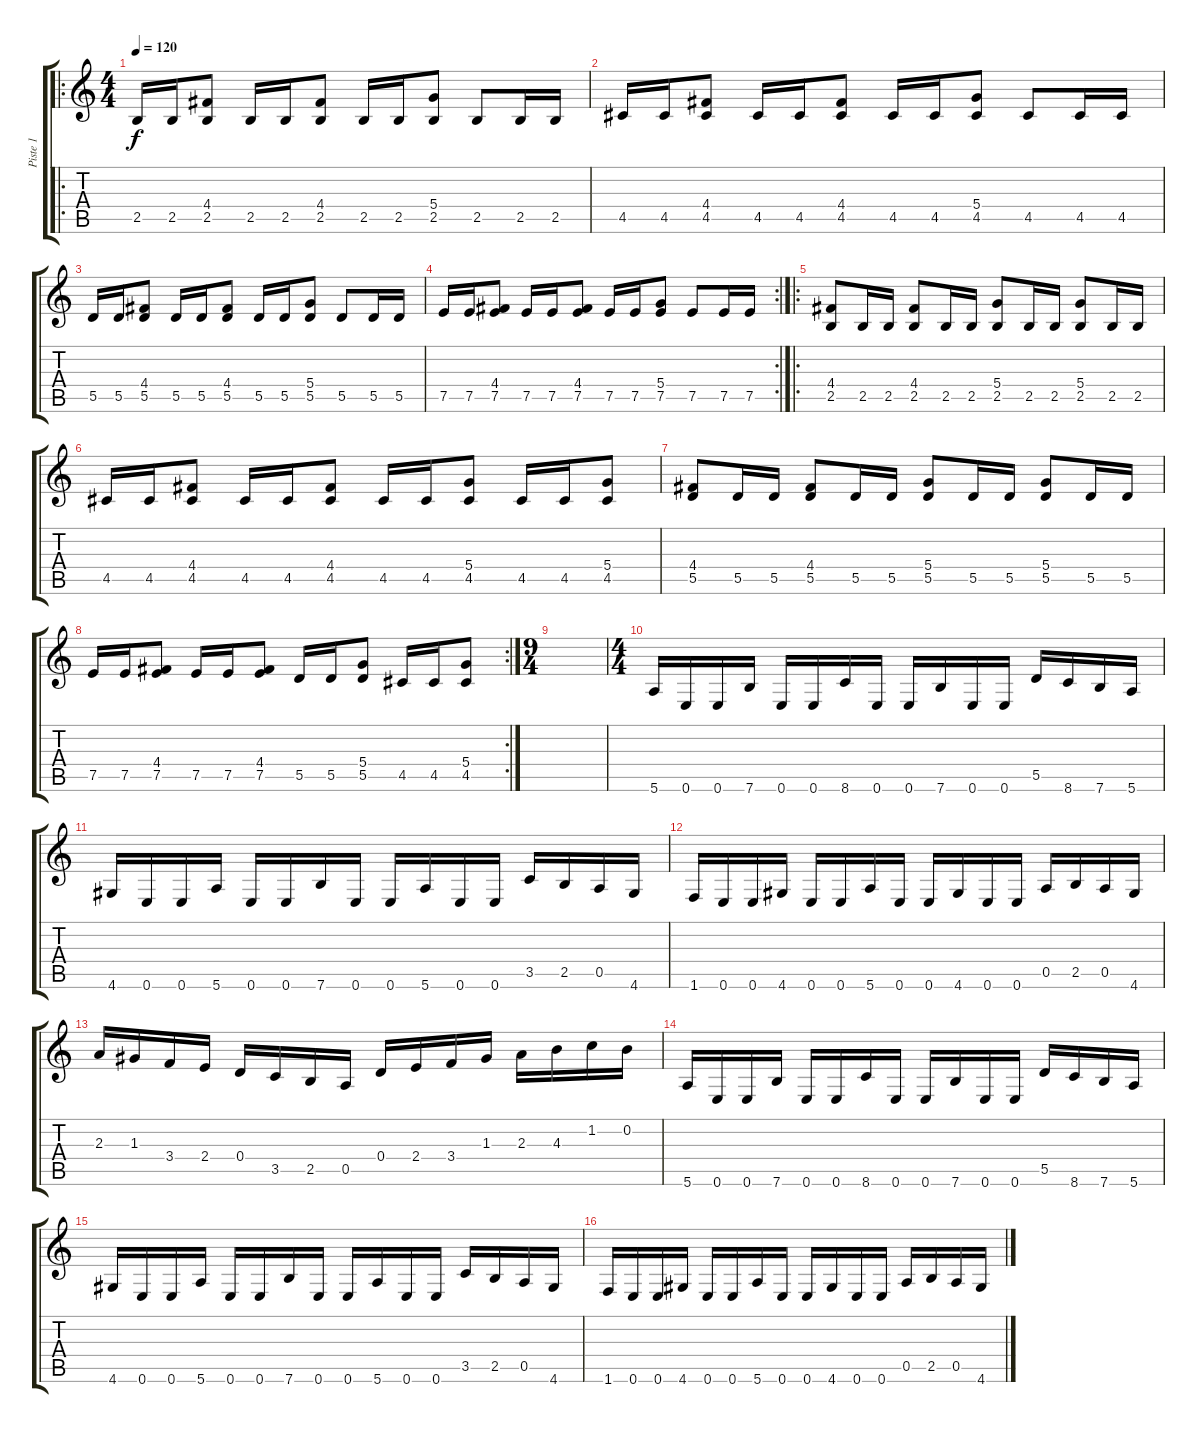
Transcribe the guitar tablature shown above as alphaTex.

\track ("Piste 1" "Piste 1") {instrument distortionguitar}
\staff {score tabs}
\tuning (E4 B3 G3 D3 A2 E2) {hide}
\ro
\ts (4 4)
\tempo 120
\clef g2
\ks c
2.5.16{dy f instrument distortionguitar} 2.5.16 (4.4 2.5).8 2.5.16 2.5.16 (4.4 2.5).8 2.5.16 2.5.16 (5.4 2.5).8 2.5.8 2.5.16 2.5.16 |
4.5.16 4.5.16 (4.4 4.5).8 4.5.16 4.5.16 (4.4 4.5).8 4.5.16 4.5.16 (5.4 4.5).8 4.5.8 4.5.16 4.5.16 |
5.5.16 5.5.16 (4.4 5.5).8 5.5.16 5.5.16 (4.4 5.5).8 5.5.16 5.5.16 (5.4 5.5).8 5.5.8 5.5.16 5.5.16 |
\rc 2
7.5.16 7.5.16 (4.4 7.5).8 7.5.16 7.5.16 (4.4 7.5).8 7.5.16 7.5.16 (5.4 7.5).8 7.5.8 7.5.16 7.5.16 |
\ro
(4.4 2.5).8 2.5.16 2.5.16 (4.4 2.5).8 2.5.16 2.5.16 (5.4 2.5).8 2.5.16 2.5.16 (5.4 2.5).8 2.5.16 2.5.16 |
4.5.16 4.5.16 (4.4 4.5).8 4.5.16 4.5.16 (4.4 4.5).8 4.5.16 4.5.16 (5.4 4.5).8 4.5.16 4.5.16 (5.4 4.5).8 |
(4.4 5.5).8 5.5.16 5.5.16 (4.4 5.5).8 5.5.16 5.5.16 (5.4 5.5).8 5.5.16 5.5.16 (5.4 5.5).8 5.5.16 5.5.16 |
\rc 2
7.5.16 7.5.16 (4.4 7.5).8 7.5.16 7.5.16 (4.4 7.5).8 5.5.16 5.5.16 (5.4 5.5).8 4.5.16 4.5.16 (5.4 4.5).8 |
\ts (9 4)
|
\ts (4 4)
5.6.16 0.6.16 0.6.16 7.6.16 0.6.16 0.6.16 8.6.16 0.6.16 0.6.16 7.6.16 0.6.16 0.6.16 5.5.16 8.6.16 7.6.16 5.6.16 |
4.6.16 0.6.16 0.6.16 5.6.16 0.6.16 0.6.16 7.6.16 0.6.16 0.6.16 5.6.16 0.6.16 0.6.16 3.5.16 2.5.16 0.5.16 4.6.16 |
1.6.16 0.6.16 0.6.16 4.6.16 0.6.16 0.6.16 5.6.16 0.6.16 0.6.16 4.6.16 0.6.16 0.6.16 0.5.16 2.5.16 0.5.16 4.6.16 |
2.3.16 1.3.16 3.4.16 2.4.16 0.4.16 3.5.16 2.5.16 0.5.16 0.4.16 2.4.16 3.4.16 1.3.16 2.3.16 4.3.16 1.2.16 0.2.16 |
5.6.16 0.6.16 0.6.16 7.6.16 0.6.16 0.6.16 8.6.16 0.6.16 0.6.16 7.6.16 0.6.16 0.6.16 5.5.16 8.6.16 7.6.16 5.6.16 |
4.6.16 0.6.16 0.6.16 5.6.16 0.6.16 0.6.16 7.6.16 0.6.16 0.6.16 5.6.16 0.6.16 0.6.16 3.5.16 2.5.16 0.5.16 4.6.16 |
1.6.16 0.6.16 0.6.16 4.6.16 0.6.16 0.6.16 5.6.16 0.6.16 0.6.16 4.6.16 0.6.16 0.6.16 0.5.16 2.5.16 0.5.16 4.6.16
